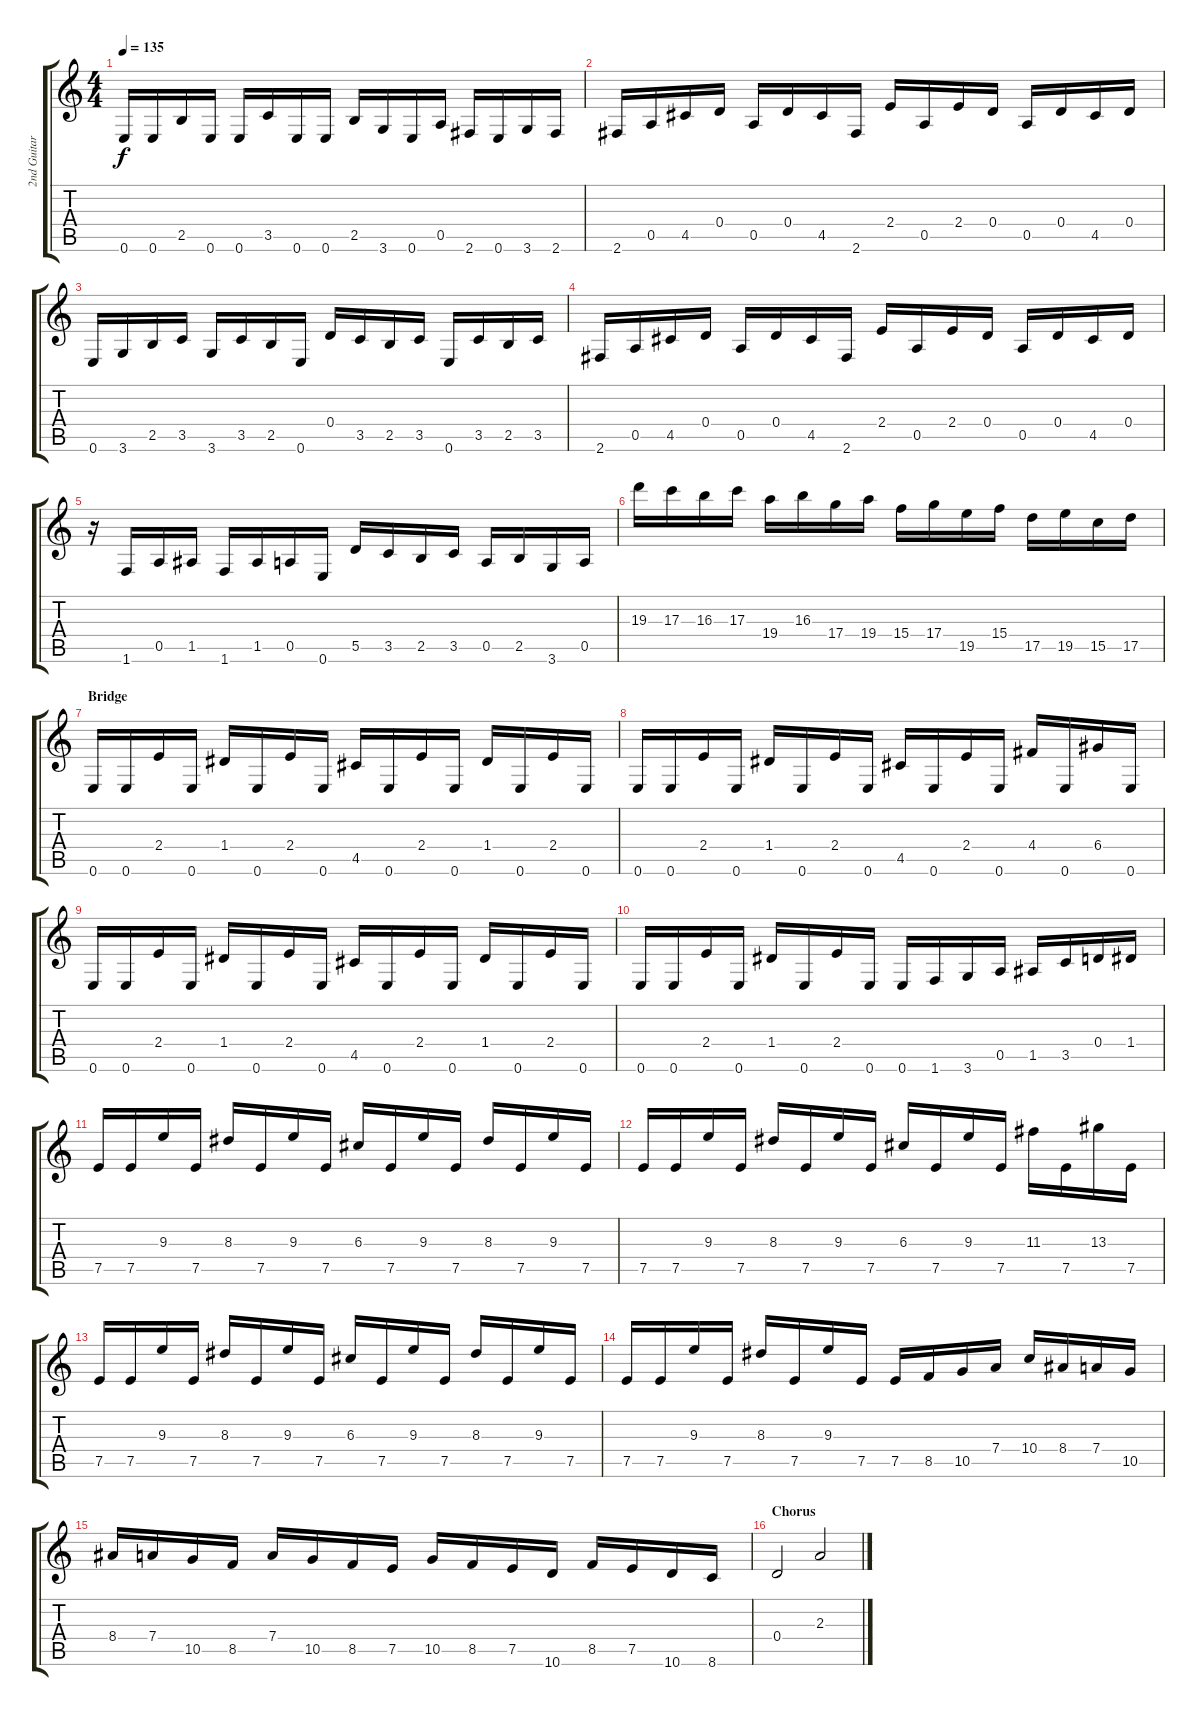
\track ("2nd Guitar" "2nd Guitar") {instrument distortionguitar}
\staff {score tabs}
\tuning (E4 B3 G3 D3 A2 E2) {hide}
\ts (4 4)
\tempo 135
\clef g2
\ks c
0.6.16{dy f} 0.6.16 2.5.16 0.6.16 0.6.16 3.5.16 0.6.16 0.6.16 2.5.16 3.6.16 0.6.16 0.5.16 2.6.16 0.6.16 3.6.16 2.6.16 |
2.6.16 0.5.16 4.5.16 0.4.16 0.5.16 0.4.16 4.5.16 2.6.16 2.4.16 0.5.16 2.4.16 0.4.16 0.5.16 0.4.16 4.5.16 0.4.16 |
0.6.16 3.6.16 2.5.16 3.5.16 3.6.16 3.5.16 2.5.16 0.6.16 0.4.16 3.5.16 2.5.16 3.5.16 0.6.16 3.5.16 2.5.16 3.5.16 |
2.6.16 0.5.16 4.5.16 0.4.16 0.5.16 0.4.16 4.5.16 2.6.16 2.4.16 0.5.16 2.4.16 0.4.16 0.5.16 0.4.16 4.5.16 0.4.16 |
r.16 1.6.16 0.5.16 1.5.16 1.6.16 1.5.16 0.5.16 0.6.16 5.5.16 3.5.16 2.5.16 3.5.16 0.5.16 2.5.16 3.6.16 0.5.16 |
19.3.16 17.3.16 16.3.16 17.3.16 19.4.16 16.3.16 17.4.16 19.4.16 15.4.16 17.4.16 19.5.16 15.4.16 17.5.16 19.5.16 15.5.16 17.5.16 |
\section ("" "Bridge")
0.6.16 0.6.16 2.4.16 0.6.16 1.4.16 0.6.16 2.4.16 0.6.16 4.5.16 0.6.16 2.4.16 0.6.16 1.4.16 0.6.16 2.4.16 0.6.16 |
0.6.16 0.6.16 2.4.16 0.6.16 1.4.16 0.6.16 2.4.16 0.6.16 4.5.16 0.6.16 2.4.16 0.6.16 4.4.16 0.6.16 6.4.16 0.6.16 |
0.6.16 0.6.16 2.4.16 0.6.16 1.4.16 0.6.16 2.4.16 0.6.16 4.5.16 0.6.16 2.4.16 0.6.16 1.4.16 0.6.16 2.4.16 0.6.16 |
0.6.16 0.6.16 2.4.16 0.6.16 1.4.16 0.6.16 2.4.16 0.6.16 0.6.16 1.6.16 3.6.16 0.5.16 1.5.16 3.5.16 0.4.16 1.4.16 |
7.5.16 7.5.16 9.3.16 7.5.16 8.3.16 7.5.16 9.3.16 7.5.16 6.3.16 7.5.16 9.3.16 7.5.16 8.3.16 7.5.16 9.3.16 7.5.16 |
7.5.16 7.5.16 9.3.16 7.5.16 8.3.16 7.5.16 9.3.16 7.5.16 6.3.16 7.5.16 9.3.16 7.5.16 11.3.16 7.5.16 13.3.16 7.5.16 |
7.5.16 7.5.16 9.3.16 7.5.16 8.3.16 7.5.16 9.3.16 7.5.16 6.3.16 7.5.16 9.3.16 7.5.16 8.3.16 7.5.16 9.3.16 7.5.16 |
7.5.16 7.5.16 9.3.16 7.5.16 8.3.16 7.5.16 9.3.16 7.5.16 7.5.16 8.5.16 10.5.16 7.4.16 10.4.16 8.4.16 7.4.16 10.5.16 |
8.4.16 7.4.16 10.5.16 8.5.16 7.4.16 10.5.16 8.5.16 7.5.16 10.5.16 8.5.16 7.5.16 10.6.16 8.5.16 7.5.16 10.6.16 8.6.16 |
\section ("" "Chorus")
0.4.2 2.3.2
